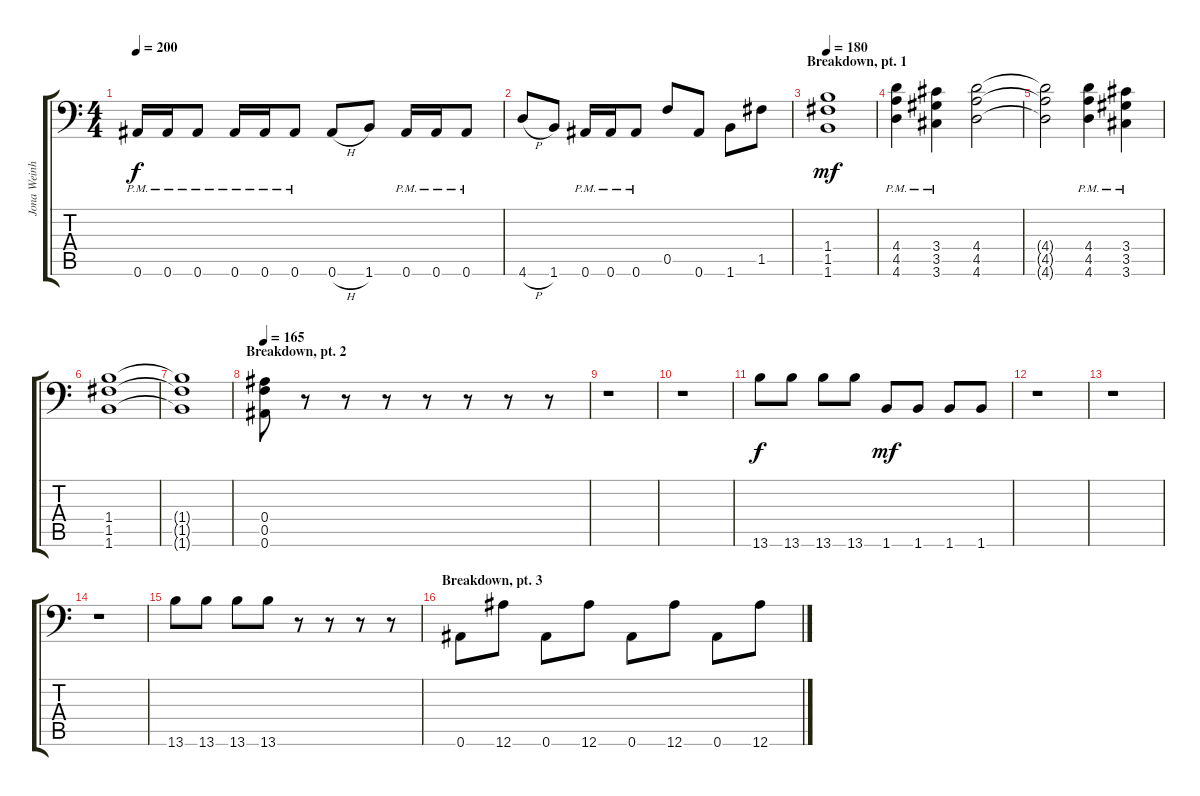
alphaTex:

\track ("Jona Weinhofen" "Jona Weinh") {instrument distortionguitar}
\staff {score tabs}
\tuning (C4 G3 Eb3 Bb2 F2 Bb1) {hide}
\ts (4 4)
\tempo 200
\clef f4
\ks c
0.6{pm}.16{dy f} 0.6{pm}.16 0.6{pm}.8 0.6{pm}.16 0.6{pm}.16 0.6{pm}.8 0.6{h}.8 1.6.8 0.6{pm}.16 0.6{pm}.16 0.6{pm}.8 |
4.6{h}.8 1.6.8 0.6{pm}.16 0.6{pm}.16 0.6{pm}.8 0.5.8 0.6.8 1.6.8 1.5.8 |
\section ("" "Breakdown, pt. 1")
\tempo 180
(1.4 1.5 1.6).1{dy mf} |
(4.4{pm} 4.5{pm} 4.6{pm}).4 (3.4{pm} 3.5{pm} 3.6{pm}).4 (4.4 4.5 4.6).2 |
(4.4{t} 4.5{t} 4.6{t}).2 (4.4{pm} 4.5{pm} 4.6{pm}).4 (3.4{pm} 3.5{pm} 3.6{pm}).4 |
(1.4 1.5 1.6).1 |
(1.4{t} 1.5{t} 1.6{t}).1 |
\section ("" "Breakdown, pt. 2")
\tempo 165
(0.4 0.5 0.6).8 r.8 r.8 r.8 r.8 r.8 r.8 r.8 |
r.1 |
r.1 |
13.6.8{dy f} 13.6.8 13.6.8 13.6.8 1.6.8{dy mf} 1.6.8 1.6.8 1.6.8 |
r.1 |
r.1 |
r.1 |
13.6.8 13.6.8 13.6.8 13.6.8 r.8 r.8 r.8 r.8 |
\section ("" "Breakdown, pt. 3")
0.6.8 12.6.8 0.6.8 12.6.8 0.6.8 12.6.8 0.6.8 12.6.8
